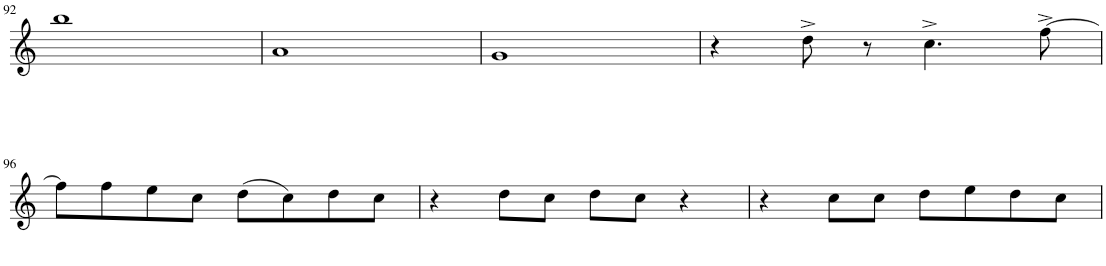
**kern
*part1
*staff1
*I"Tenor Saxophone
*I'Ten. Sax.
!!LO:PB:g=z
*clefG2
*Trd8c14
*k[]
*M4/4
*met(c)
=92
1bb
=93
1a
=94
1g
=95
4r
8dd^\
8r
4.cc^\
[8ff^\
!!LO:LB:g=z
=96
8ff\L]
8ff\
8ee\
8cc\J
(8dd\L
8cc\)
8dd\
8cc\J
=97
4r
8dd\L
8cc\J
8dd\L
8cc\J
4r
=98
4r
8cc\L
8cc\J
8dd\L
8ee\
8dd\
8cc\J
=
*-
